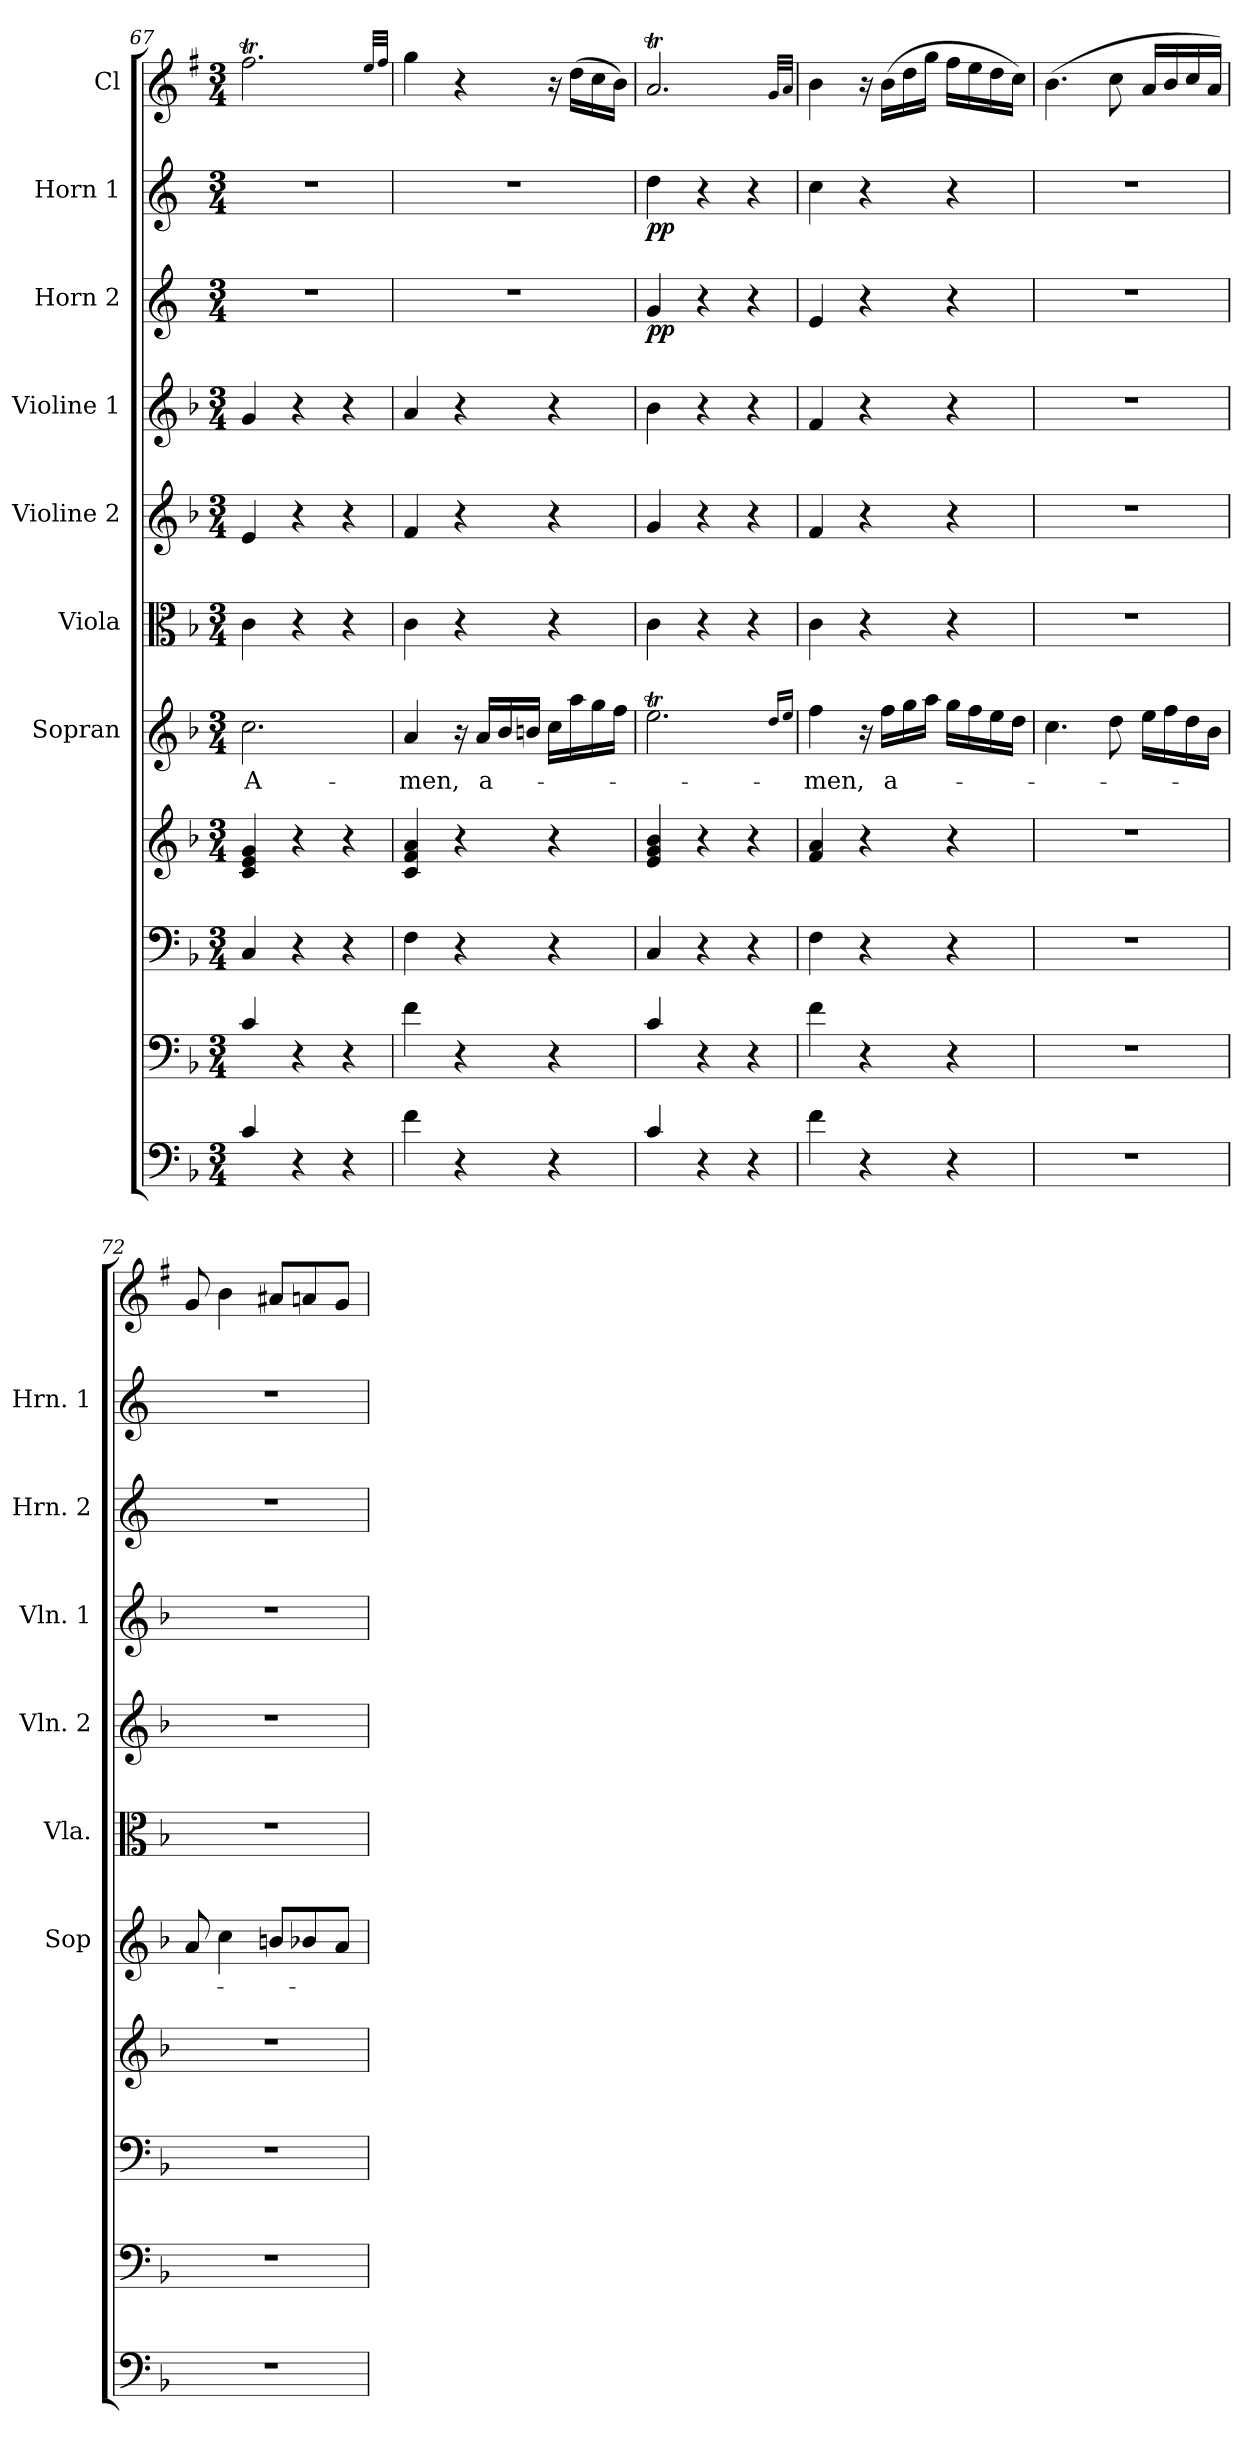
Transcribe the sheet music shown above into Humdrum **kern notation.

**kern	**kern	**kern	**kern	**kern	**text	**kern	**kern	**kern	**kern	**dynam	**kern	**dynam	**kern
*part10	*part9	*part8	*part8	*part7	*part7	*part6	*part5	*part4	*part3	*part3	*part2	*part2	*part1
*staff11	*staff10	*staff9	*staff8	*staff7	*staff7	*staff6	*staff5	*staff4	*staff3	*staff3	*staff2	*staff2	*staff1
*	*	*	*	*I"Sopran	*	*I"Viola	*I"Violine 2	*I"Violine 1	*I"Horn 2	*	*I"Horn 1	*	*I"Cl
*	*	*	*	*I'Sop	*	*I'Vla.	*I'Vln. 2	*I'Vln. 1	*I'Hrn. 2	*	*I'Hrn. 1	*	*
!!LO:PB:g=z
*clefF4	*clefF4	*clefF4	*clefG2	*clefG2	*	*clefC3	*clefG2	*clefG2	*clefG2	*	*clefG2	*	*clefG2
*ITrd7c12	*ITrd7c12	*	*	*	*	*	*	*	*ITrd4c7	*	*ITrd4c7	*	*ITrd1c2
*k[b-]	*k[b-]	*k[b-]	*k[b-]	*k[b-]	*	*k[b-]	*k[b-]	*k[b-]	*k[b-]	*	*k[b-]	*	*k[b-]
*F:	*F:	*F:	*F:	*F:	*	*F:	*F:	*F:	*F:	*	*F:	*	*F:
*M3/4	*M3/4	*M3/4	*M3/4	*M3/4	*	*M3/4	*M3/4	*M3/4	*M3/4	*	*M3/4	*	*M3/4
=67	=67	=67	=67	=67	=67	=67	=67	=67	=67	=67	=67	=67	=67
!	!	!	!	!	!LO:LY:b	!	!	!	!	!	!	!	!
4C/	4C/	4C/	4c/ 4e/ 4g/	2.cc\	A-	4c\	4e/	4g/	2.r	.	2.r	.	2.eet\
4r	4r	4r	4r	.	.	4r	4r	4r	.	.	.	.	.
4r	4r	4r	4r	.	.	4r	4r	4r	.	.	.	.	.
.	.	.	.	.	.	.	.	.	.	.	.	.	32qdd/LLL
.	.	.	.	.	.	.	.	.	.	.	.	.	32qee/JJJ
=68	=68	=68	=68	=68	=68	=68	=68	=68	=68	=68	=68	=68	=68
!	!	!	!	!	!LO:LY:b	!	!	!	!	!	!	!	!
4F\	4F\	4F\	4c/ 4f/ 4a/	4a/	-men,	4c\	4f/	4a/	2.r	.	2.r	.	4ff\
4r	4r	4r	4r	16r	.	4r	4r	4r	.	.	.	.	4r
!	!	!	!	!	!LO:LY:b	!	!	!	!	!	!	!	!
.	.	.	.	16a/LL	a-	.	.	.	.	.	.	.	.
.	.	.	.	16b-/	.	.	.	.	.	.	.	.	.
.	.	.	.	16bn/JJ	.	.	.	.	.	.	.	.	.
4r	4r	4r	4r	16cc\LL	.	4r	4r	4r	.	.	.	.	16r
.	.	.	.	16aa\	.	.	.	.	.	.	.	.	(>16cc\LL
.	.	.	.	16gg\	.	.	.	.	.	.	.	.	16b-\
.	.	.	.	16ff\JJ	.	.	.	.	.	.	.	.	16a\JJ)
=69	=69	=69	=69	=69	=69	=69	=69	=69	=69	=69	=69	=69	=69
!	!	!	!	!	!	!	!	!	!	!LO:DY:b	!	!LO:DY:b	!
4C/	4C/	4C/	4e/ 4g/ 4b-/	2.eet\	.	4c\	4g/	4b-\	4c/	pp	4g\	pp	2.gT/
4r	4r	4r	4r	.	.	4r	4r	4r	4r	.	4r	.	.
4r	4r	4r	4r	.	.	4r	4r	4r	4r	.	4r	.	.
.	.	.	.	16qdd/LL	.	.	.	.	.	.	.	.	32qf/LLL
.	.	.	.	16qee/JJ	.	.	.	.	.	.	.	.	32qg/JJJ
=70	=70	=70	=70	=70	=70	=70	=70	=70	=70	=70	=70	=70	=70
!	!	!	!	!	!LO:LY:b	!	!	!	!	!	!	!	!
4F\	4F\	4F\	4f/ 4a/	4ff\	-men,	4c\	4f/	4f/	4A/	.	4f\	.	4a\
4r	4r	4r	4r	16r	.	4r	4r	4r	4r	.	4r	.	16r
!	!	!	!	!	!LO:LY:b	!	!	!	!	!	!	!	!
.	.	.	.	16ff\LL	a-	.	.	.	.	.	.	.	(>16a\LL
.	.	.	.	16gg\	.	.	.	.	.	.	.	.	16cc\
.	.	.	.	16aa\JJ	.	.	.	.	.	.	.	.	16ff\JJ
4r	4r	4r	4r	16gg\LL	.	4r	4r	4r	4r	.	4r	.	16ee\LL
.	.	.	.	16ff\	.	.	.	.	.	.	.	.	16dd\
.	.	.	.	16ee\	.	.	.	.	.	.	.	.	16cc\
.	.	.	.	16dd\JJ	.	.	.	.	.	.	.	.	16b-\JJ)
=71	=71	=71	=71	=71	=71	=71	=71	=71	=71	=71	=71	=71	=71
2.r	2.r	2.r	2.r	4.cc\	.	2.r	2.r	2.r	2.r	.	2.r	.	(<4.a\
.	.	.	.	8dd\	.	.	.	.	.	.	.	.	8b-\
.	.	.	.	16ee\LL	.	.	.	.	.	.	.	.	16g/LL
.	.	.	.	16ff\	.	.	.	.	.	.	.	.	16a/
.	.	.	.	16dd\	.	.	.	.	.	.	.	.	16b-/
.	.	.	.	16b-\JJ	.	.	.	.	.	.	.	.	16g/JJ)
!!LO:PB:g=z
=72	=72	=72	=72	=72	=72	=72	=72	=72	=72	=72	=72	=72	=72
2.r	2.r	2.r	2.r	8a/	.	2.r	2.r	2.r	2.r	.	2.r	.	8f/
.	.	.	.	4cc\	.	.	.	.	.	.	.	.	4a\
.	.	.	.	8bn/L	.	.	.	.	.	.	.	.	8g#X/L
.	.	.	.	8b-X/	.	.	.	.	.	.	.	.	8gn/
.	.	.	.	8a/J	.	.	.	.	.	.	.	.	8f/J
=	=	=	=	=	=	=	=	=	=	=	=	=	=
*-	*-	*-	*-	*-	*-	*-	*-	*-	*-	*-	*-	*-	*-
